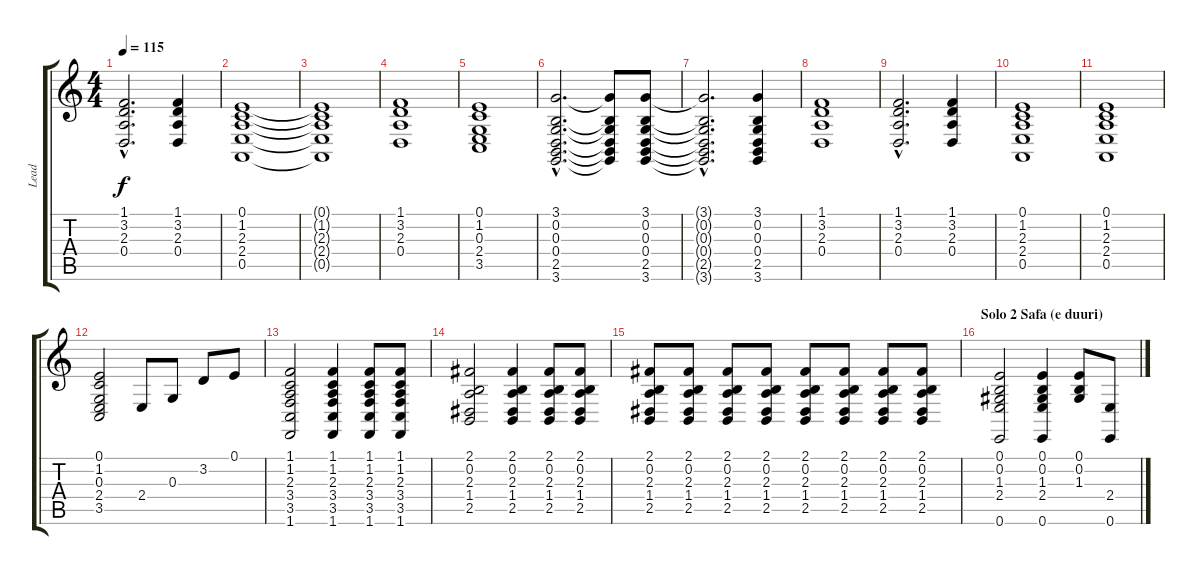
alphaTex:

\track ("Lead" "Lead") {instrument acousticgrandpiano}
\staff {score tabs}
\tuning (E4 B3 G3 D3 A2 E2) {hide}
\ts (4 4)
\tempo 115
\clef g2
\ks c
(1.1{hac} 3.2{hac} 2.3{hac} 0.4{hac}).2{d dy f} (1.1 3.2 2.3 0.4).4 |
(0.1 1.2 2.3 2.4 0.5).1 |
(0.1{t} 1.2{t} 2.3{t} 2.4{t} 0.5{t}).1 |
(1.1 3.2 2.3 0.4).1 |
(0.1 1.2 0.3 2.4 3.5).1 |
(3.1{hac} 0.2{hac} 0.3{hac} 0.4{hac} 2.5{hac} 3.6{hac}).2{d} (3.1{t} 0.2{t} 0.3{t} 0.4{t} 2.5{t} 3.6{t}).8 (3.1 0.2 0.3 0.4 2.5 3.6).8 |
(3.1{hac t} 0.2{hac t} 0.3{hac t} 0.4{hac t} 2.5{hac t} 3.6{hac t}).2{d} (3.1 0.2 0.3 0.4 2.5 3.6).4 |
(1.1 3.2 2.3 0.4).1 |
(1.1{hac} 3.2{hac} 2.3{hac} 0.4{hac}).2{d} (1.1 3.2 2.3 0.4).4 |
(0.1 1.2 2.3 2.4 0.5).1 |
(0.1 1.2 2.3 2.4 0.5).1 |
(0.1 1.2 0.3 2.4 3.5).2 2.4.8 0.3.8 3.2.8 0.1.8 |
(1.1 1.2 2.3 3.4 3.5 1.6).2 (1.1 1.2 2.3 3.4 3.5 1.6).4 (1.1 1.2 2.3 3.4 3.5 1.6).8 (1.1 1.2 2.3 3.4 3.5 1.6).8 |
(2.1 0.2 2.3 1.4 2.5).2 (2.1 0.2 2.3 1.4 2.5).4 (2.1 0.2 2.3 1.4 2.5).8 (2.1 0.2 2.3 1.4 2.5).8 |
(2.1 0.2 2.3 1.4 2.5).8 (2.1 0.2 2.3 1.4 2.5).8 (2.1 0.2 2.3 1.4 2.5).8 (2.1 0.2 2.3 1.4 2.5).8 (2.1 0.2 2.3 1.4 2.5).8 (2.1 0.2 2.3 1.4 2.5).8 (2.1 0.2 2.3 1.4 2.5).8 (2.1 0.2 2.3 1.4 2.5).8 |
\section ("" "Solo 2 Safa (e duuri)")
(0.1 0.2 1.3 2.4 0.6).2 (0.1 0.2 1.3 2.4 0.6).4 (0.1 0.2 1.3).8 (2.4 0.6).8
